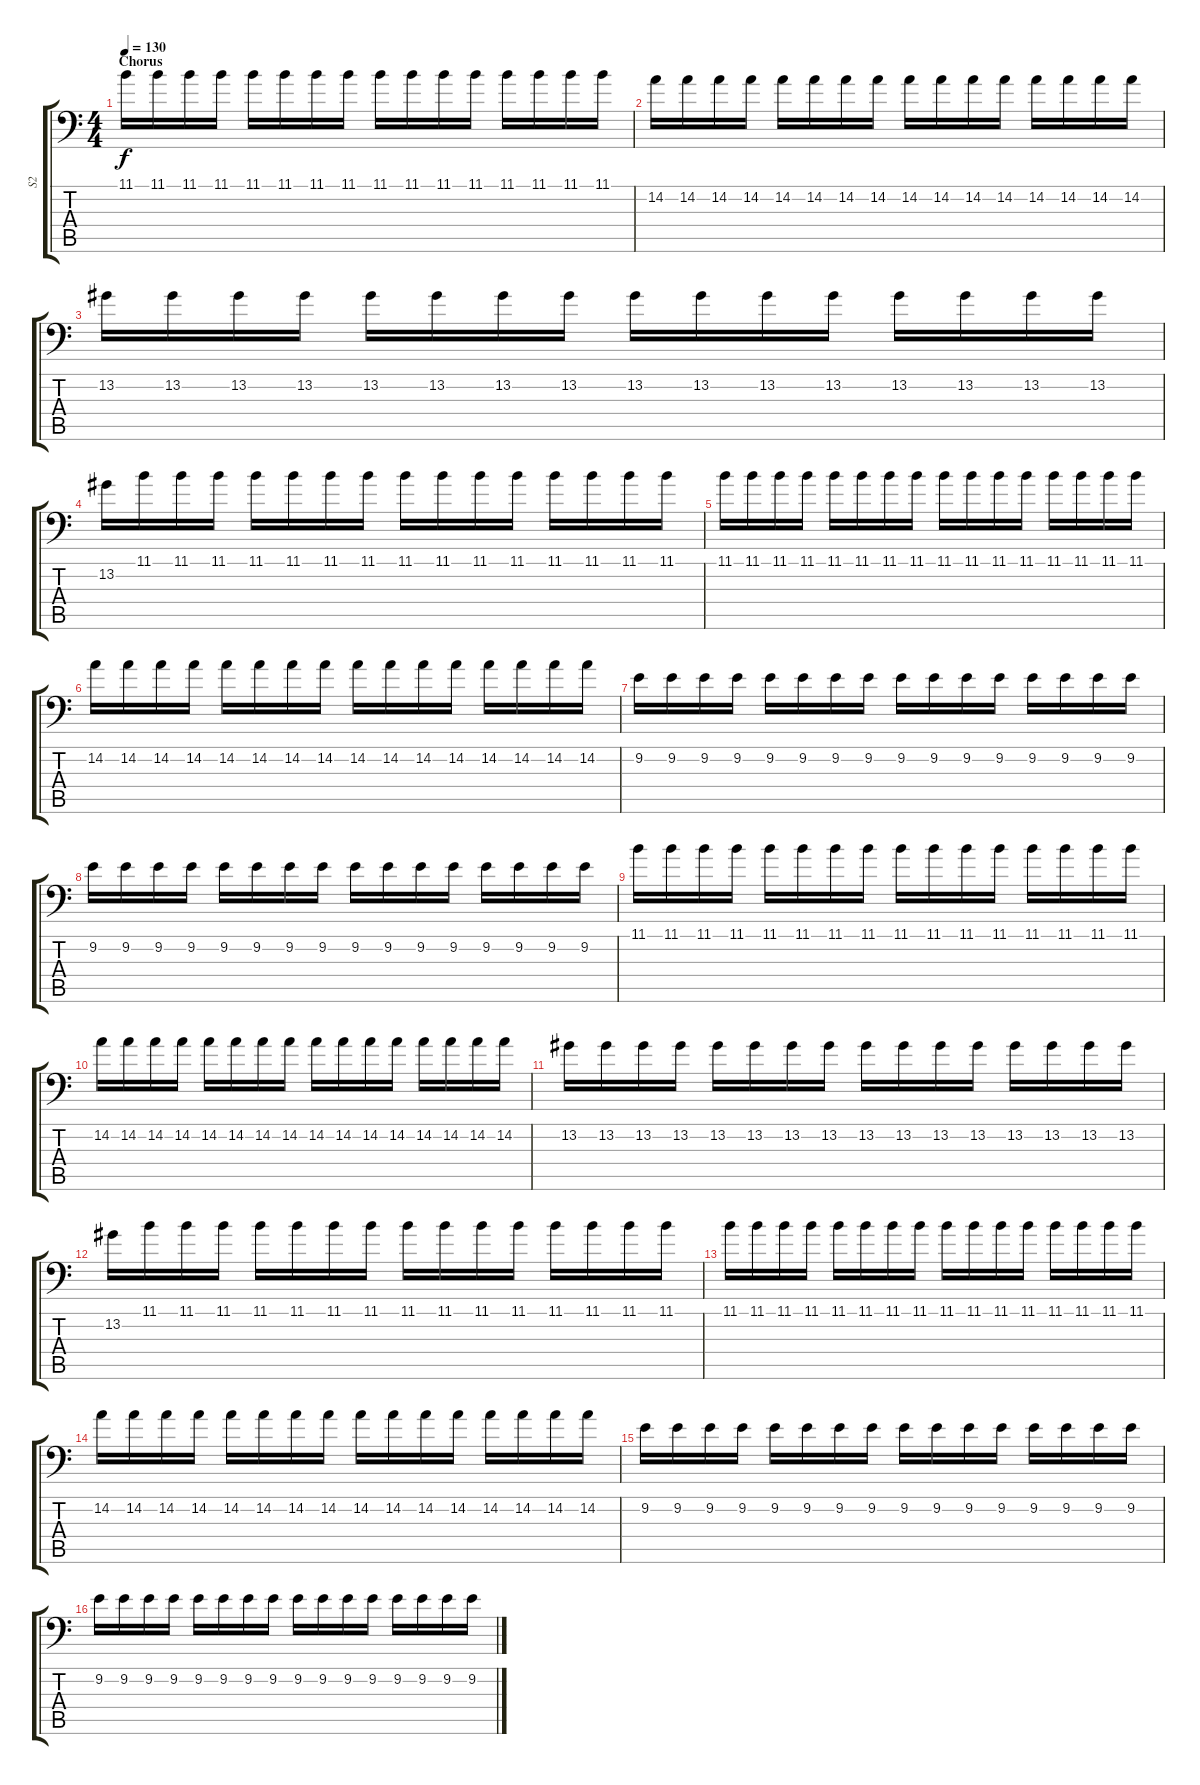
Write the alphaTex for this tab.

\track ("S2" "S2") {instrument electricpiano1}
\staff {score tabs}
\tuning (C4 G3 Eb3 Bb2 F2 Bb1) {hide}
\ts (4 4)
\section ("" "Chorus")
\tempo 130
\clef f4
\ks c
11.1.16{dy f} 11.1.16 11.1.16 11.1.16 11.1.16 11.1.16 11.1.16 11.1.16 11.1.16 11.1.16 11.1.16 11.1.16 11.1.16 11.1.16 11.1.16 11.1.16 |
14.2.16 14.2.16 14.2.16 14.2.16 14.2.16 14.2.16 14.2.16 14.2.16 14.2.16 14.2.16 14.2.16 14.2.16 14.2.16 14.2.16 14.2.16 14.2.16 |
13.2.16 13.2.16 13.2.16 13.2.16 13.2.16 13.2.16 13.2.16 13.2.16 13.2.16 13.2.16 13.2.16 13.2.16 13.2.16 13.2.16 13.2.16 13.2.16 |
13.2.16 11.1.16 11.1.16 11.1.16 11.1.16 11.1.16 11.1.16 11.1.16 11.1.16 11.1.16 11.1.16 11.1.16 11.1.16 11.1.16 11.1.16 11.1.16 |
11.1.16 11.1.16 11.1.16 11.1.16 11.1.16 11.1.16 11.1.16 11.1.16 11.1.16 11.1.16 11.1.16 11.1.16 11.1.16 11.1.16 11.1.16 11.1.16 |
14.2.16 14.2.16 14.2.16 14.2.16 14.2.16 14.2.16 14.2.16 14.2.16 14.2.16 14.2.16 14.2.16 14.2.16 14.2.16 14.2.16 14.2.16 14.2.16 |
9.2.16 9.2.16 9.2.16 9.2.16 9.2.16 9.2.16 9.2.16 9.2.16 9.2.16 9.2.16 9.2.16 9.2.16 9.2.16 9.2.16 9.2.16 9.2.16 |
9.2.16 9.2.16 9.2.16 9.2.16 9.2.16 9.2.16 9.2.16 9.2.16 9.2.16 9.2.16 9.2.16 9.2.16 9.2.16 9.2.16 9.2.16 9.2.16 |
11.1.16 11.1.16 11.1.16 11.1.16 11.1.16 11.1.16 11.1.16 11.1.16 11.1.16 11.1.16 11.1.16 11.1.16 11.1.16 11.1.16 11.1.16 11.1.16 |
14.2.16 14.2.16 14.2.16 14.2.16 14.2.16 14.2.16 14.2.16 14.2.16 14.2.16 14.2.16 14.2.16 14.2.16 14.2.16 14.2.16 14.2.16 14.2.16 |
13.2.16 13.2.16 13.2.16 13.2.16 13.2.16 13.2.16 13.2.16 13.2.16 13.2.16 13.2.16 13.2.16 13.2.16 13.2.16 13.2.16 13.2.16 13.2.16 |
13.2.16 11.1.16 11.1.16 11.1.16 11.1.16 11.1.16 11.1.16 11.1.16 11.1.16 11.1.16 11.1.16 11.1.16 11.1.16 11.1.16 11.1.16 11.1.16 |
11.1.16 11.1.16 11.1.16 11.1.16 11.1.16 11.1.16 11.1.16 11.1.16 11.1.16 11.1.16 11.1.16 11.1.16 11.1.16 11.1.16 11.1.16 11.1.16 |
14.2.16 14.2.16 14.2.16 14.2.16 14.2.16 14.2.16 14.2.16 14.2.16 14.2.16 14.2.16 14.2.16 14.2.16 14.2.16 14.2.16 14.2.16 14.2.16 |
9.2.16 9.2.16 9.2.16 9.2.16 9.2.16 9.2.16 9.2.16 9.2.16 9.2.16 9.2.16 9.2.16 9.2.16 9.2.16 9.2.16 9.2.16 9.2.16 |
9.2.16 9.2.16 9.2.16 9.2.16 9.2.16 9.2.16 9.2.16 9.2.16 9.2.16 9.2.16 9.2.16 9.2.16 9.2.16 9.2.16 9.2.16 9.2.16
